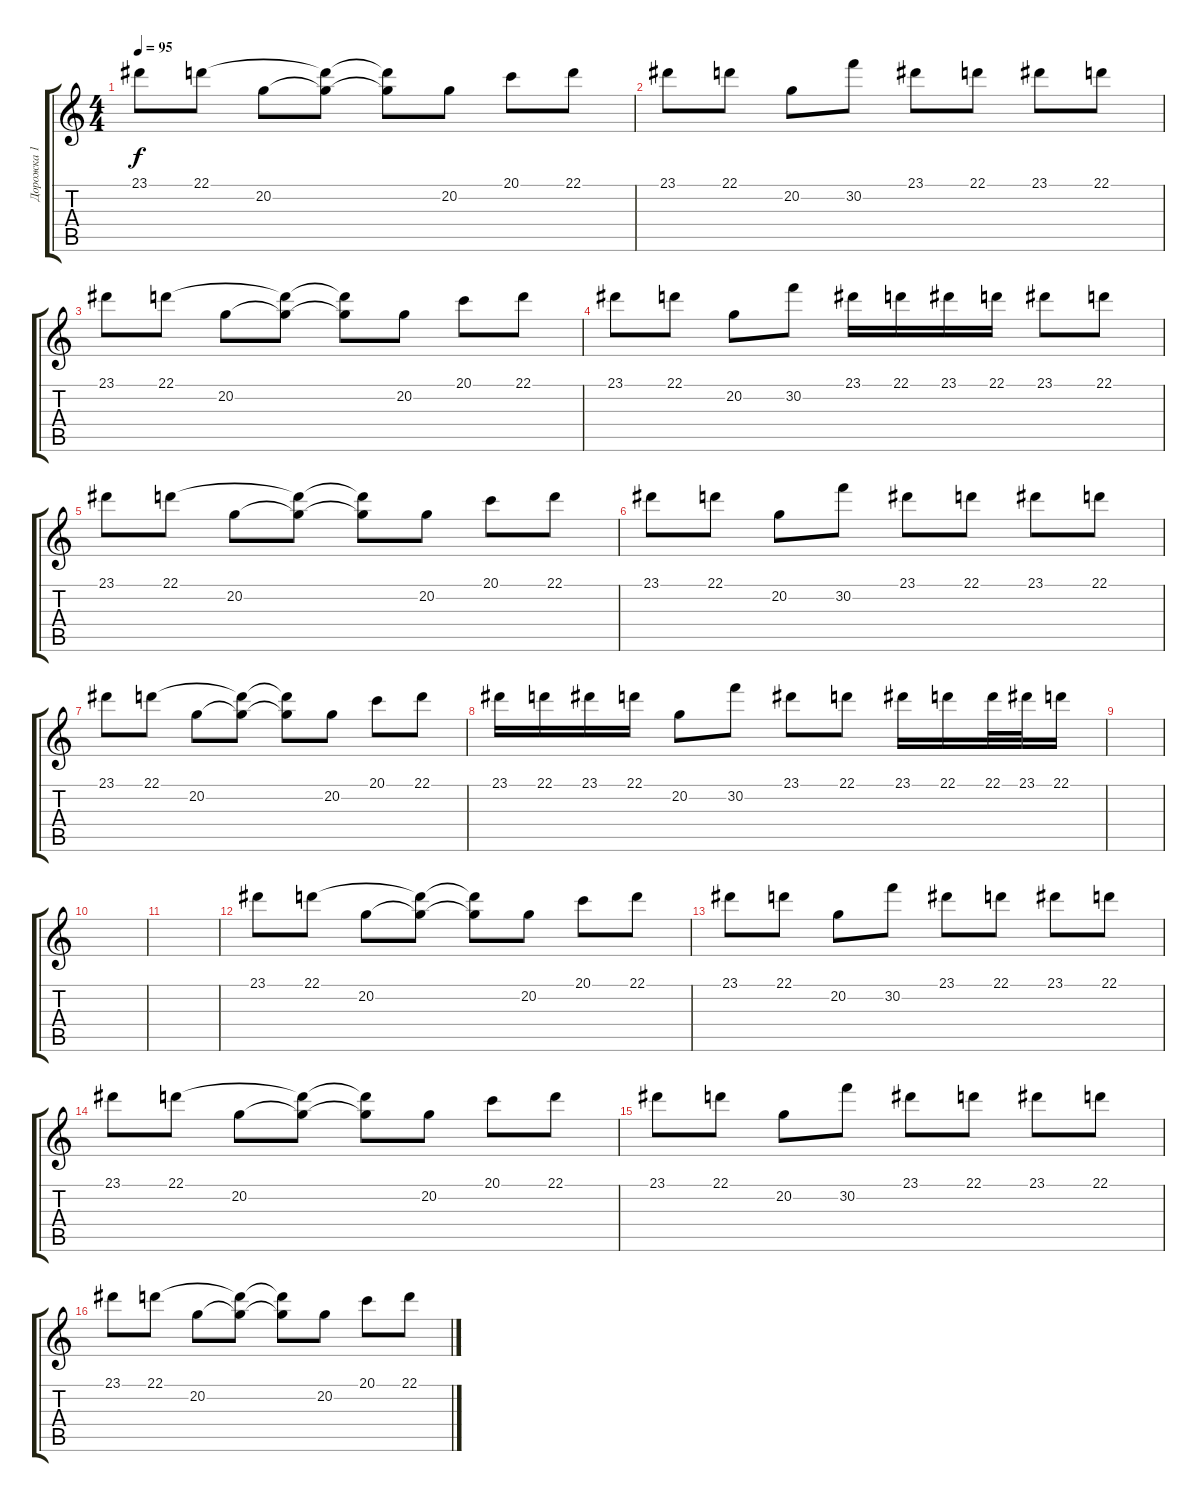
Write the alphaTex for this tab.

\track ("Дорожка 1" "Дорожка 1") {instrument acousticgrandpiano}
\staff {score tabs}
\tuning (E4 B3 G3 D3 A2 E2) {hide}
\ts (4 4)
\tempo 95
\clef g2
\ks c
23.1.8{dy f} 22.1.8 20.2.8 (22.1{t} 20.2{t}).8 (22.1{t} 20.2{t}).8 20.2.8 20.1.8 22.1.8 |
23.1.8 22.1.8 20.2.8 30.2.8 23.1.8 22.1.8 23.1.8 22.1.8 |
23.1.8 22.1.8 20.2.8 (22.1{t} 20.2{t}).8 (22.1{t} 20.2{t}).8 20.2.8 20.1.8 22.1.8 |
23.1.8 22.1.8 20.2.8 30.2.8 23.1.16 22.1.16 23.1.16 22.1.16 23.1.8 22.1.8 |
23.1.8 22.1.8 20.2.8 (22.1{t} 20.2{t}).8 (22.1{t} 20.2{t}).8 20.2.8 20.1.8 22.1.8 |
23.1.8 22.1.8 20.2.8 30.2.8 23.1.8 22.1.8 23.1.8 22.1.8 |
23.1.8 22.1.8 20.2.8 (22.1{t} 20.2{t}).8 (22.1{t} 20.2{t}).8 20.2.8 20.1.8 22.1.8 |
23.1.16 22.1.16 23.1.16 22.1.16 20.2.8 30.2.8 23.1.8 22.1.8 23.1.16 22.1.16 22.1.32 23.1.32 22.1.16 |
|
|
|
23.1.8 22.1.8 20.2.8 (22.1{t} 20.2{t}).8 (22.1{t} 20.2{t}).8 20.2.8 20.1.8 22.1.8 |
23.1.8 22.1.8 20.2.8 30.2.8 23.1.8 22.1.8 23.1.8 22.1.8 |
23.1.8 22.1.8 20.2.8 (22.1{t} 20.2{t}).8 (22.1{t} 20.2{t}).8 20.2.8 20.1.8 22.1.8 |
23.1.8 22.1.8 20.2.8 30.2.8 23.1.8 22.1.8 23.1.8 22.1.8 |
23.1.8 22.1.8 20.2.8 (22.1{t} 20.2{t}).8 (22.1{t} 20.2{t}).8 20.2.8 20.1.8 22.1.8
